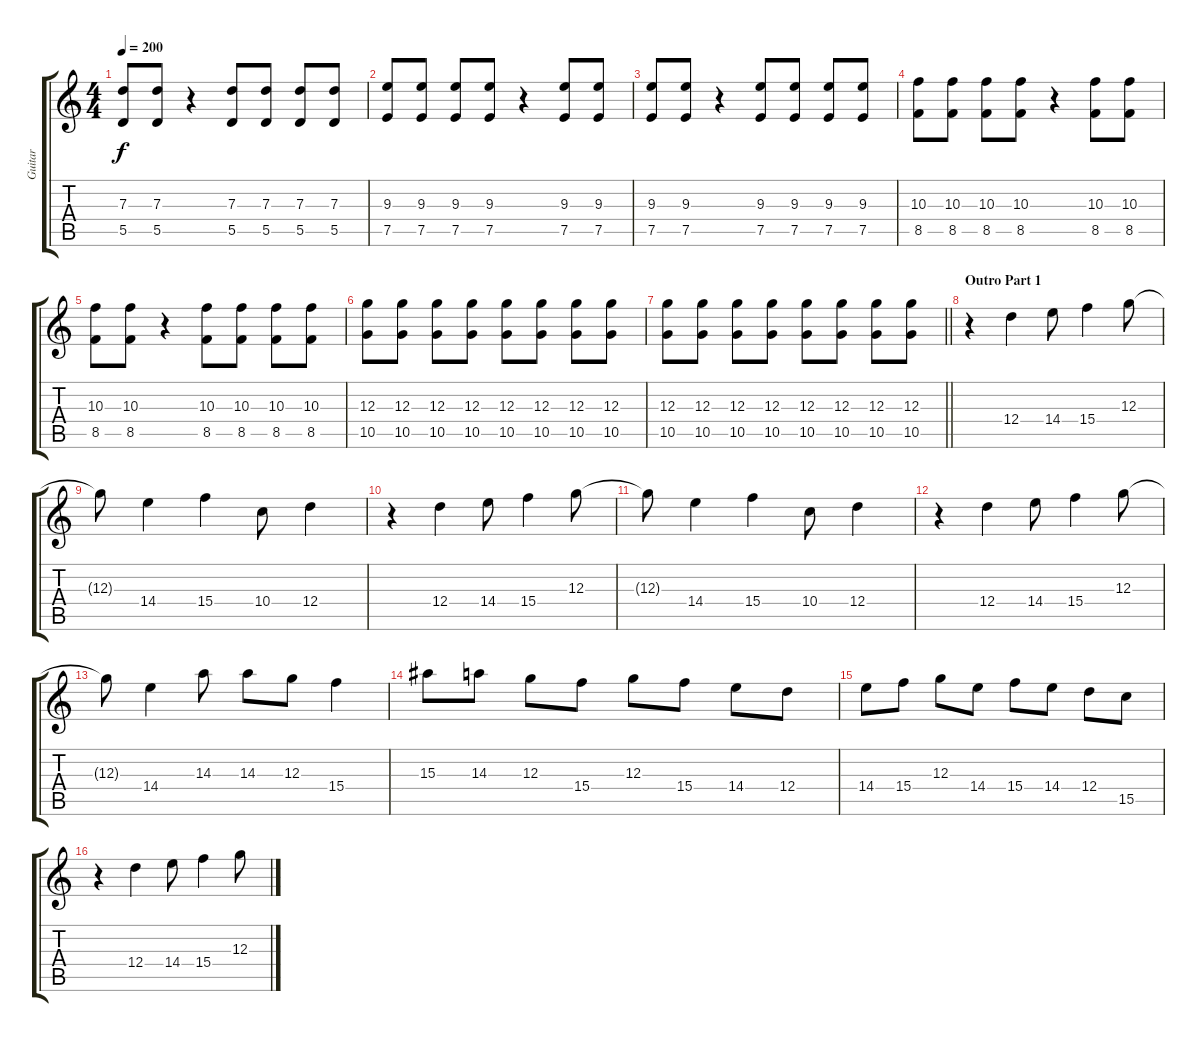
\track ("Guitar" "Guitar") {instrument distortionguitar}
\staff {score tabs}
\tuning (E4 B3 G3 D3 A2 D2) {hide}
\ts (4 4)
\tempo 200
\clef g2
\ks c
(7.3 5.5).8{dy f} (7.3 5.5).8 r.4 (7.3 5.5).8 (7.3 5.5).8 (7.3 5.5).8 (7.3 5.5).8 |
(9.3 7.5).8 (9.3 7.5).8 (9.3 7.5).8 (9.3 7.5).8 r.4 (9.3 7.5).8 (9.3 7.5).8 |
(9.3 7.5).8 (9.3 7.5).8 r.4 (9.3 7.5).8 (9.3 7.5).8 (9.3 7.5).8 (9.3 7.5).8 |
(10.3 8.5).8 (10.3 8.5).8 (10.3 8.5).8 (10.3 8.5).8 r.4 (10.3 8.5).8 (10.3 8.5).8 |
(10.3 8.5).8 (10.3 8.5).8 r.4 (10.3 8.5).8 (10.3 8.5).8 (10.3 8.5).8 (10.3 8.5).8 |
(12.3 10.5).8 (12.3 10.5).8 (12.3 10.5).8 (12.3 10.5).8 (12.3 10.5).8 (12.3 10.5).8 (12.3 10.5).8 (12.3 10.5).8 |
\barLineRight lightlight
(12.3 10.5).8 (12.3 10.5).8 (12.3 10.5).8 (12.3 10.5).8 (12.3 10.5).8 (12.3 10.5).8 (12.3 10.5).8 (12.3 10.5).8 |
\section ("" "Outro Part 1")
r.4 12.4.4 14.4.8 15.4.4 12.3.8 |
12.3{t}.8 14.4.4 15.4.4 10.4.8 12.4.4 |
r.4 12.4.4 14.4.8 15.4.4 12.3.8 |
12.3{t}.8 14.4.4 15.4.4 10.4.8 12.4.4 |
r.4 12.4.4 14.4.8 15.4.4 12.3.8 |
12.3{t}.8 14.4.4 14.3.8 14.3.8 12.3.8 15.4.4 |
15.3.8 14.3.8 12.3.8 15.4.8 12.3.8 15.4.8 14.4.8 12.4.8 |
14.4.8 15.4.8 12.3.8 14.4.8 15.4.8 14.4.8 12.4.8 15.5.8 |
r.4 12.4.4 14.4.8 15.4.4 12.3.8
